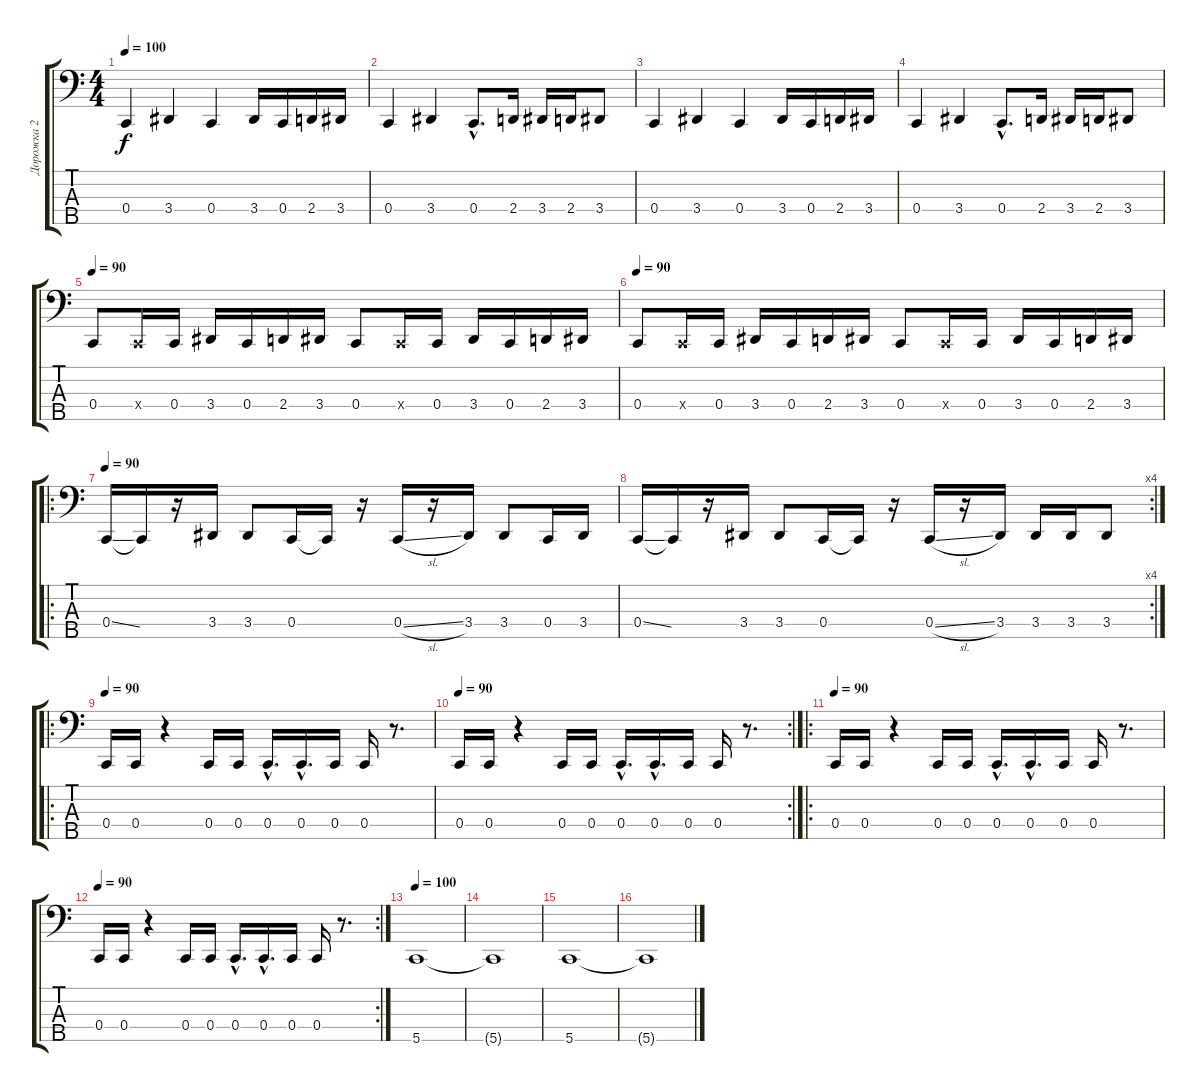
\track ("Дорожка 2" "Дорожка 2") {instrument slapbass1}
\staff {score tabs}
\tuning (F2 C2 G1 C1 G0) {hide}
\ts (4 4)
\tempo 100
\clef f4
\ks c
0.4.4{dy f} 3.4.4 0.4.4 3.4.16 0.4.16 2.4.16 3.4.16 |
0.4.4 3.4.4 0.4{hac}.8{d} 2.4.16 3.4.16 2.4.16 3.4.8 |
0.4.4 3.4.4 0.4.4 3.4.16 0.4.16 2.4.16 3.4.16 |
0.4.4 3.4.4 0.4{hac}.8{d} 2.4.16 3.4.16 2.4.16 3.4.8 |
\tempo 90
0.4.8 0.4{x}.16 0.4.16 3.4.16 0.4.16 2.4.16 3.4.16 0.4.8 0.4{x}.16 0.4.16 3.4.16 0.4.16 2.4.16 3.4.16 |
\tempo 90
0.4.8 0.4{x}.16 0.4.16 3.4.16 0.4.16 2.4.16 3.4.16 0.4.8 0.4{x}.16 0.4.16 3.4.16 0.4.16 2.4.16 3.4.16 |
\ro
\tempo 90
0.4{ss}.16 0.4{t}.16 r.16 3.4.16 3.4.8 0.4.16 0.4{t}.16 r.16 0.4{sl}.16 r.16 3.4.16 3.4.8 0.4.16 3.4.16 |
\rc 4
0.4{ss}.16 0.4{t}.16 r.16 3.4.16 3.4.8 0.4.16 0.4{t}.16 r.16 0.4{sl}.16 r.16 3.4.16 3.4.16 3.4.16 3.4.8 |
\ro
\tempo 90
0.4.16 0.4.16 r.4 0.4.16 0.4.16 0.4{hac}.16{d} 0.4{hac}.16{d} 0.4.16 0.4.16 r.8{d} |
\rc 2
\tempo 90
0.4.16 0.4.16 r.4 0.4.16 0.4.16 0.4{hac}.16{d} 0.4{hac}.16{d} 0.4.16 0.4.16 r.8{d} |
\ro
\tempo 90
0.4.16 0.4.16 r.4 0.4.16 0.4.16 0.4{hac}.16{d} 0.4{hac}.16{d} 0.4.16 0.4.16 r.8{d} |
\rc 2
\tempo 90
0.4.16 0.4.16 r.4 0.4.16 0.4.16 0.4{hac}.16{d} 0.4{hac}.16{d} 0.4.16 0.4.16 r.8{d} |
\tempo 100
5.5.1 |
5.5{t}.1 |
5.5.1 |
5.5{t}.1
